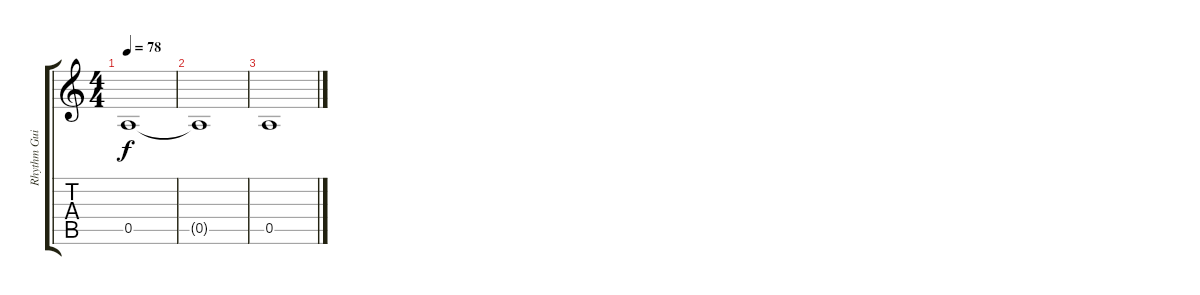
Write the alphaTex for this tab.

\track ("Rhythm Guitar" "Rhythm Gui") {instrument electricguitarclean}
\staff {score tabs}
\tuning (E4 B3 G3 D3 A2 E2) {hide}
\ts (4 4)
\tempo 78
\clef g2
\ks c
0.5.1{dy f} |
0.5{t}.1 |
0.5.1
